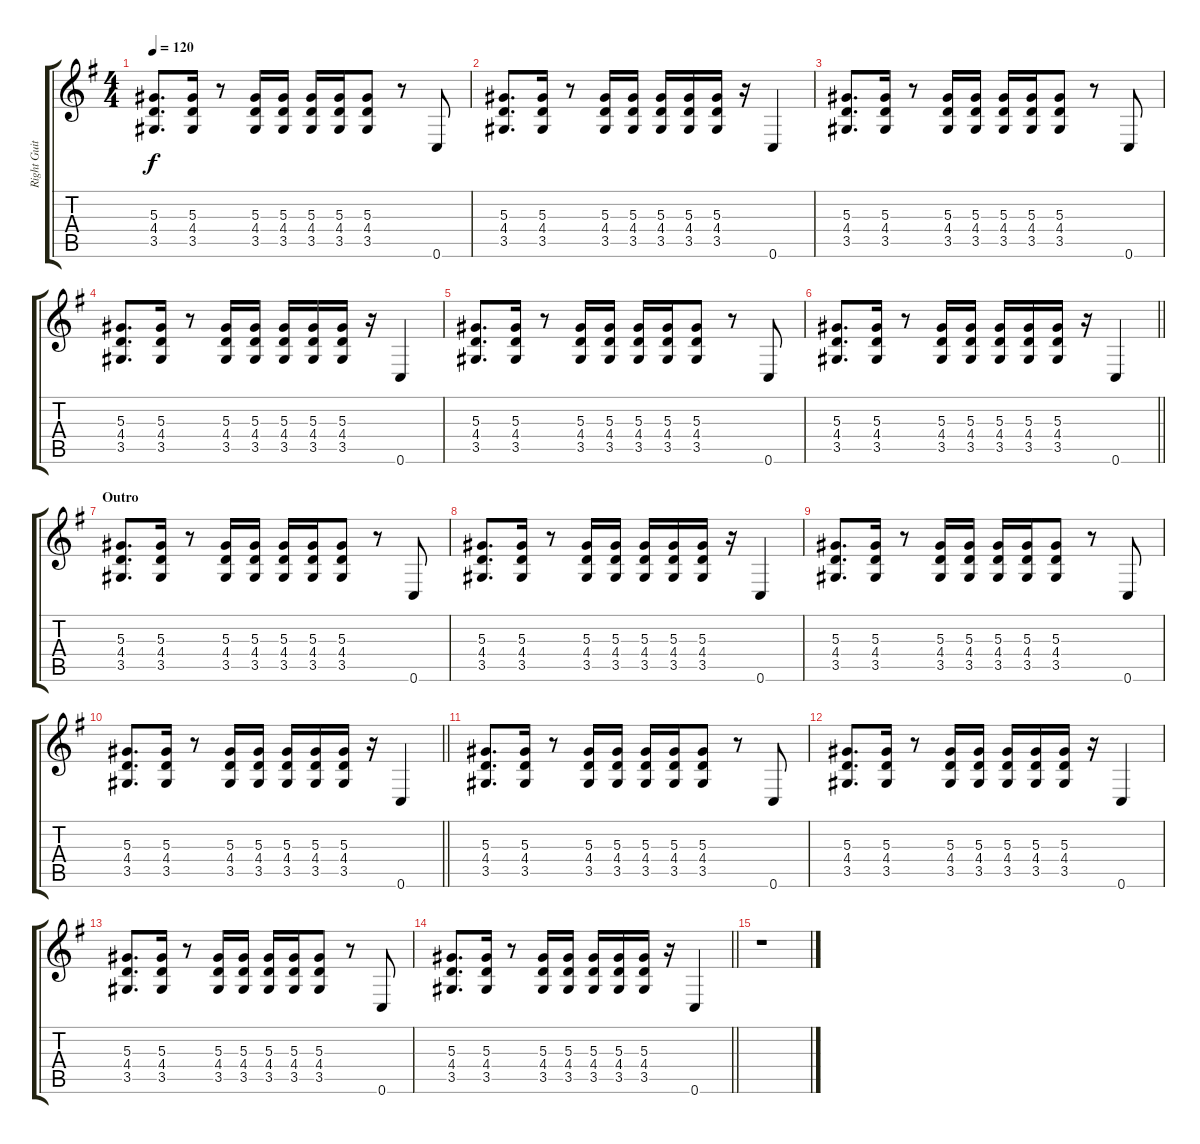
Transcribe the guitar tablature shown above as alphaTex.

\track ("Right Guitar" "Right Guit") {instrument distortionguitar}
\staff {score tabs}
\tuning (C4 G3 Eb3 Bb2 F2 C2) {hide}
\ts (4 4)
\tempo 120
\clef g2
\ks g
(5.3 4.4 3.5).8{d dy f} (5.3 4.4 3.5).16 r.8 (5.3 4.4 3.5).16 (5.3 4.4 3.5).16 (5.3 4.4 3.5).16 (5.3 4.4 3.5).16 (5.3 4.4 3.5).8 r.8 0.6.8 |
(5.3 4.4 3.5).8{d} (5.3 4.4 3.5).16 r.8 (5.3 4.4 3.5).16 (5.3 4.4 3.5).16 (5.3 4.4 3.5).16 (5.3 4.4 3.5).16 (5.3 4.4 3.5).16 r.16 0.6.4 |
(5.3 4.4 3.5).8{d} (5.3 4.4 3.5).16 r.8 (5.3 4.4 3.5).16 (5.3 4.4 3.5).16 (5.3 4.4 3.5).16 (5.3 4.4 3.5).16 (5.3 4.4 3.5).8 r.8 0.6.8 |
(5.3 4.4 3.5).8{d} (5.3 4.4 3.5).16 r.8 (5.3 4.4 3.5).16 (5.3 4.4 3.5).16 (5.3 4.4 3.5).16 (5.3 4.4 3.5).16 (5.3 4.4 3.5).16 r.16 0.6.4 |
(5.3 4.4 3.5).8{d} (5.3 4.4 3.5).16 r.8 (5.3 4.4 3.5).16 (5.3 4.4 3.5).16 (5.3 4.4 3.5).16 (5.3 4.4 3.5).16 (5.3 4.4 3.5).8 r.8 0.6.8 |
\barLineRight lightlight
(5.3 4.4 3.5).8{d} (5.3 4.4 3.5).16 r.8 (5.3 4.4 3.5).16 (5.3 4.4 3.5).16 (5.3 4.4 3.5).16 (5.3 4.4 3.5).16 (5.3 4.4 3.5).16 r.16 0.6.4 |
\section ("" "Outro")
(5.3 4.4 3.5).8{d} (5.3 4.4 3.5).16 r.8 (5.3 4.4 3.5).16 (5.3 4.4 3.5).16 (5.3 4.4 3.5).16 (5.3 4.4 3.5).16 (5.3 4.4 3.5).8 r.8 0.6.8 |
(5.3 4.4 3.5).8{d} (5.3 4.4 3.5).16 r.8 (5.3 4.4 3.5).16 (5.3 4.4 3.5).16 (5.3 4.4 3.5).16 (5.3 4.4 3.5).16 (5.3 4.4 3.5).16 r.16 0.6.4 |
(5.3 4.4 3.5).8{d} (5.3 4.4 3.5).16 r.8 (5.3 4.4 3.5).16 (5.3 4.4 3.5).16 (5.3 4.4 3.5).16 (5.3 4.4 3.5).16 (5.3 4.4 3.5).8 r.8 0.6.8 |
\barLineRight lightlight
(5.3 4.4 3.5).8{d} (5.3 4.4 3.5).16 r.8 (5.3 4.4 3.5).16 (5.3 4.4 3.5).16 (5.3 4.4 3.5).16 (5.3 4.4 3.5).16 (5.3 4.4 3.5).16 r.16 0.6.4 |
(5.3 4.4 3.5).8{d} (5.3 4.4 3.5).16 r.8 (5.3 4.4 3.5).16 (5.3 4.4 3.5).16 (5.3 4.4 3.5).16 (5.3 4.4 3.5).16 (5.3 4.4 3.5).8 r.8 0.6.8 |
(5.3 4.4 3.5).8{d} (5.3 4.4 3.5).16 r.8 (5.3 4.4 3.5).16 (5.3 4.4 3.5).16 (5.3 4.4 3.5).16 (5.3 4.4 3.5).16 (5.3 4.4 3.5).16 r.16 0.6.4 |
(5.3 4.4 3.5).8{d} (5.3 4.4 3.5).16 r.8 (5.3 4.4 3.5).16 (5.3 4.4 3.5).16 (5.3 4.4 3.5).16 (5.3 4.4 3.5).16 (5.3 4.4 3.5).8 r.8 0.6.8 |
\barLineRight lightlight
(5.3 4.4 3.5).8{d} (5.3 4.4 3.5).16 r.8 (5.3 4.4 3.5).16 (5.3 4.4 3.5).16 (5.3 4.4 3.5).16 (5.3 4.4 3.5).16 (5.3 4.4 3.5).16 r.16 0.6.4 |
r.1
